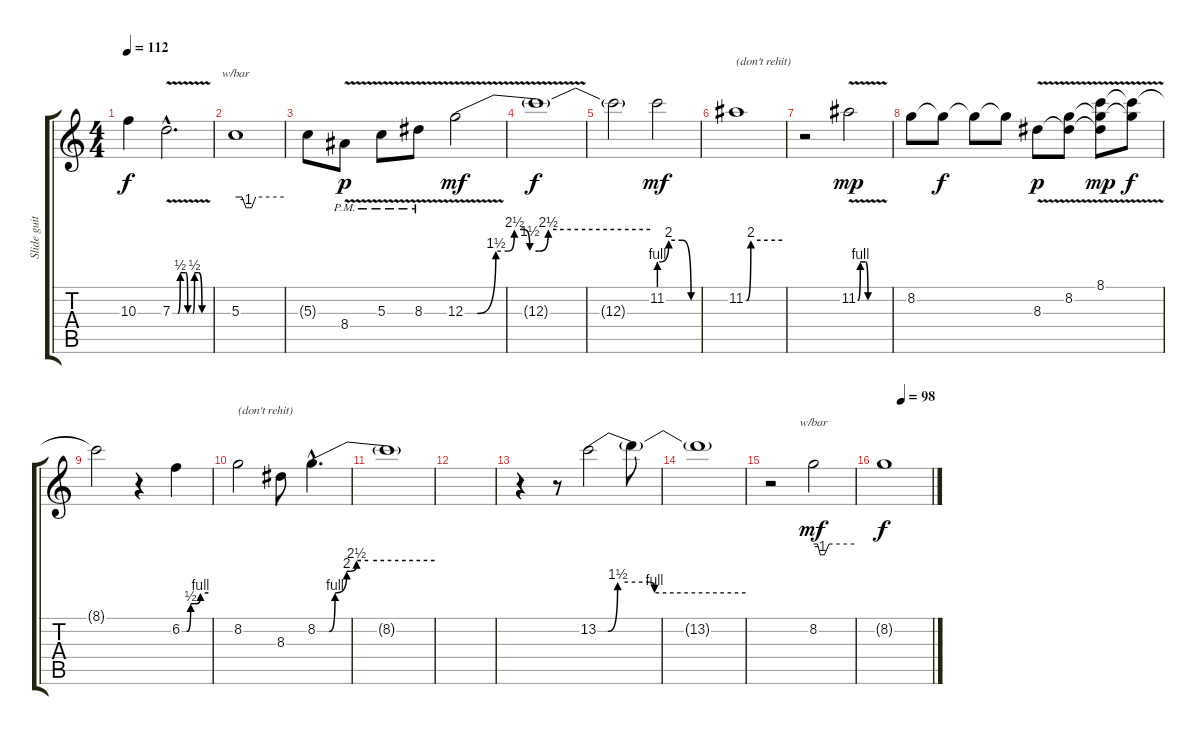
\track ("Slide guitar" "Slide guit") {instrument electricguitarjazz}
\staff {score tabs}
\tuning (E4 B3 G3 D3 A2 E2) {hide}
\ts (4 4)
\tempo 112
\clef g2
\ks c
10.3{t}.4{dy f} 7.3{be (custom 0 0 9 0 13 2 22 2 25 0 33 0 36 2 43 2 48 0 60 0) v hac}.2{d} |
5.3.1{tbe (custom default 0 0 8 0 13 -4 20 -4 25 0 60 0)} |
5.3{t}.8 8.4{v pm}.8{dy p} 5.3{v pm}.8 8.3{v pm}.8 12.3{be (custom 0 0 4 0 10 6 14 6 16 10 19 10 21 6 24 6 27 10 60 10) v}.2{dy mf} |
12.3{t}.1{dy f} |
12.3{t}.2 11.2{be (custom 0 4 15 8 36 8 50 0 60 0)}.2{dy mf} |
11.2{be (custom 0 0 2 0 9 8 60 8)}.1{txt "(don't rehit)"} |
r.2 11.2{be (custom 0 0 5 4 15 4 20 0 60 0) v}.2{dy mp} |
8.2.8 8.2{t}.8{dy f} 8.2{t}.8 8.2{t}.8 8.3{v}.8{dy p} (8.2{v} 8.3{t}).8 (8.1{v} 8.2{t} 8.3{t}).8{dy mp} (8.1{t} 8.2{t}).8{dy f} |
8.1{t}.2 r.4 6.2{be (custom 0 0 11 0 20 2 32 2 42 4 60 4)}.4 |
8.2.2{txt "(don't rehit)"} 8.3.8 8.2{be (custom 0 0 6 0 9 4 15 8 17 8 20 10 26 10 60 10) hac}.4{d} |
8.2{t}.1 |
|
r.4 r.8 13.2{be (custom 0 0 4 0 8 6 21 6 23 4 60 4)}.2 13.2{t}.8 |
13.2{t}.1 |
r.2 8.2.2{tbe (custom default 0 0 6 0 10 -4 16 -4 23 0 60 0) dy mf} |
\tempo (98 0.375)
8.2{t}.1{dy f}
